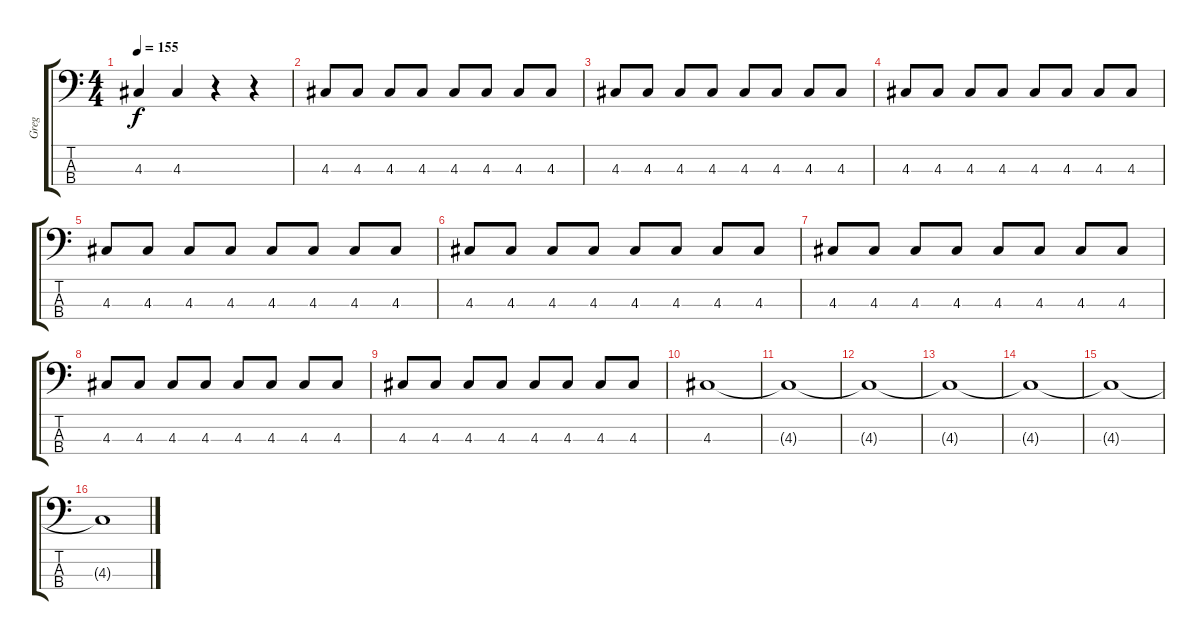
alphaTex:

\track ("Greg" "Greg") {instrument electricbasspick}
\staff {score tabs}
\tuning (G2 D2 A1 E1) {hide}
\ts (4 4)
\tempo 155
\clef f4
\ks c
4.3.4{dy f} 4.3.4 r.4 r.4 |
4.3.8 4.3.8 4.3.8 4.3.8 4.3.8 4.3.8 4.3.8 4.3.8 |
4.3.8 4.3.8 4.3.8 4.3.8 4.3.8 4.3.8 4.3.8 4.3.8 |
4.3.8 4.3.8 4.3.8 4.3.8 4.3.8 4.3.8 4.3.8 4.3.8 |
4.3.8 4.3.8 4.3.8 4.3.8 4.3.8 4.3.8 4.3.8 4.3.8 |
4.3.8 4.3.8 4.3.8 4.3.8 4.3.8 4.3.8 4.3.8 4.3.8 |
4.3.8 4.3.8 4.3.8 4.3.8 4.3.8 4.3.8 4.3.8 4.3.8 |
4.3.8 4.3.8 4.3.8 4.3.8 4.3.8 4.3.8 4.3.8 4.3.8 |
4.3.8 4.3.8 4.3.8 4.3.8 4.3.8 4.3.8 4.3.8 4.3.8 |
4.3.1 |
4.3{t}.1 |
4.3{t}.1 |
4.3{t}.1 |
4.3{t}.1 |
4.3{t}.1 |
4.3{t}.1
